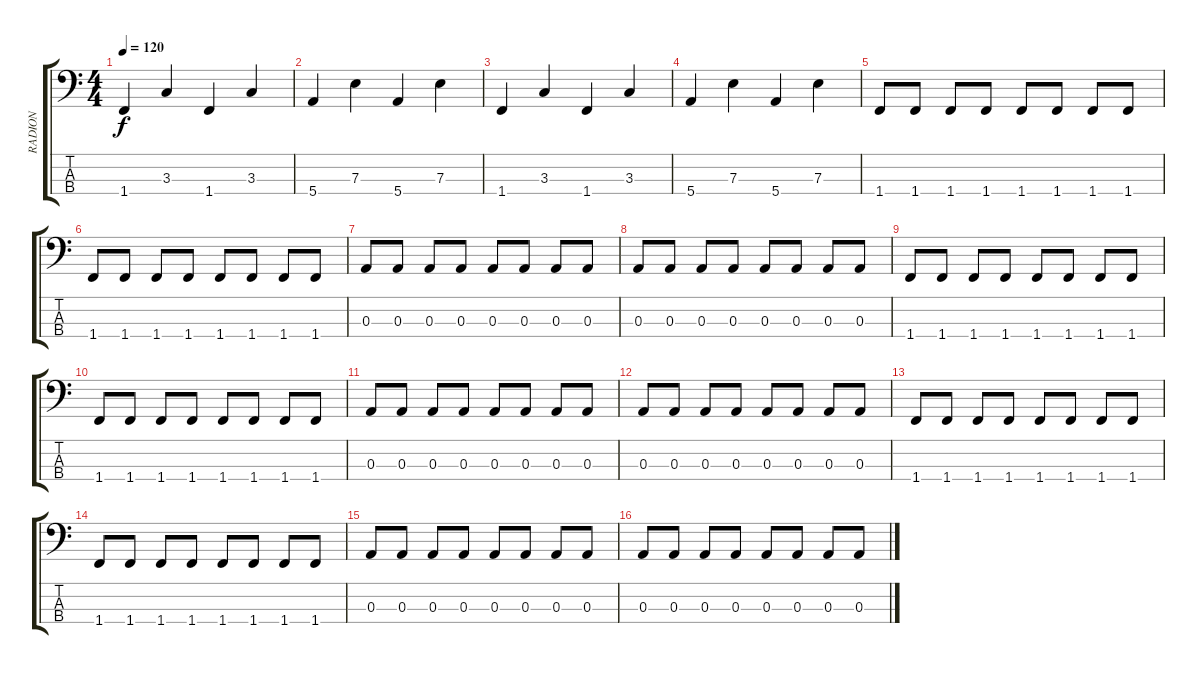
\track ("RADION" "RADION") {instrument electricbasspick}
\staff {score tabs}
\tuning (G2 D2 A1 E1) {hide}
\ts (4 4)
\tempo 120
\clef f4
\ks c
1.4.4{dy f} 3.3.4 1.4.4 3.3.4 |
5.4.4 7.3.4 5.4.4 7.3.4 |
1.4.4 3.3.4 1.4.4 3.3.4 |
5.4.4 7.3.4 5.4.4 7.3.4 |
1.4.8 1.4.8 1.4.8 1.4.8 1.4.8 1.4.8 1.4.8 1.4.8 |
1.4.8 1.4.8 1.4.8 1.4.8 1.4.8 1.4.8 1.4.8 1.4.8 |
0.3.8 0.3.8 0.3.8 0.3.8 0.3.8 0.3.8 0.3.8 0.3.8 |
0.3.8 0.3.8 0.3.8 0.3.8 0.3.8 0.3.8 0.3.8 0.3.8 |
1.4.8 1.4.8 1.4.8 1.4.8 1.4.8 1.4.8 1.4.8 1.4.8 |
1.4.8 1.4.8 1.4.8 1.4.8 1.4.8 1.4.8 1.4.8 1.4.8 |
0.3.8 0.3.8 0.3.8 0.3.8 0.3.8 0.3.8 0.3.8 0.3.8 |
0.3.8 0.3.8 0.3.8 0.3.8 0.3.8 0.3.8 0.3.8 0.3.8 |
1.4.8 1.4.8 1.4.8 1.4.8 1.4.8 1.4.8 1.4.8 1.4.8 |
1.4.8 1.4.8 1.4.8 1.4.8 1.4.8 1.4.8 1.4.8 1.4.8 |
0.3.8 0.3.8 0.3.8 0.3.8 0.3.8 0.3.8 0.3.8 0.3.8 |
0.3.8 0.3.8 0.3.8 0.3.8 0.3.8 0.3.8 0.3.8 0.3.8
